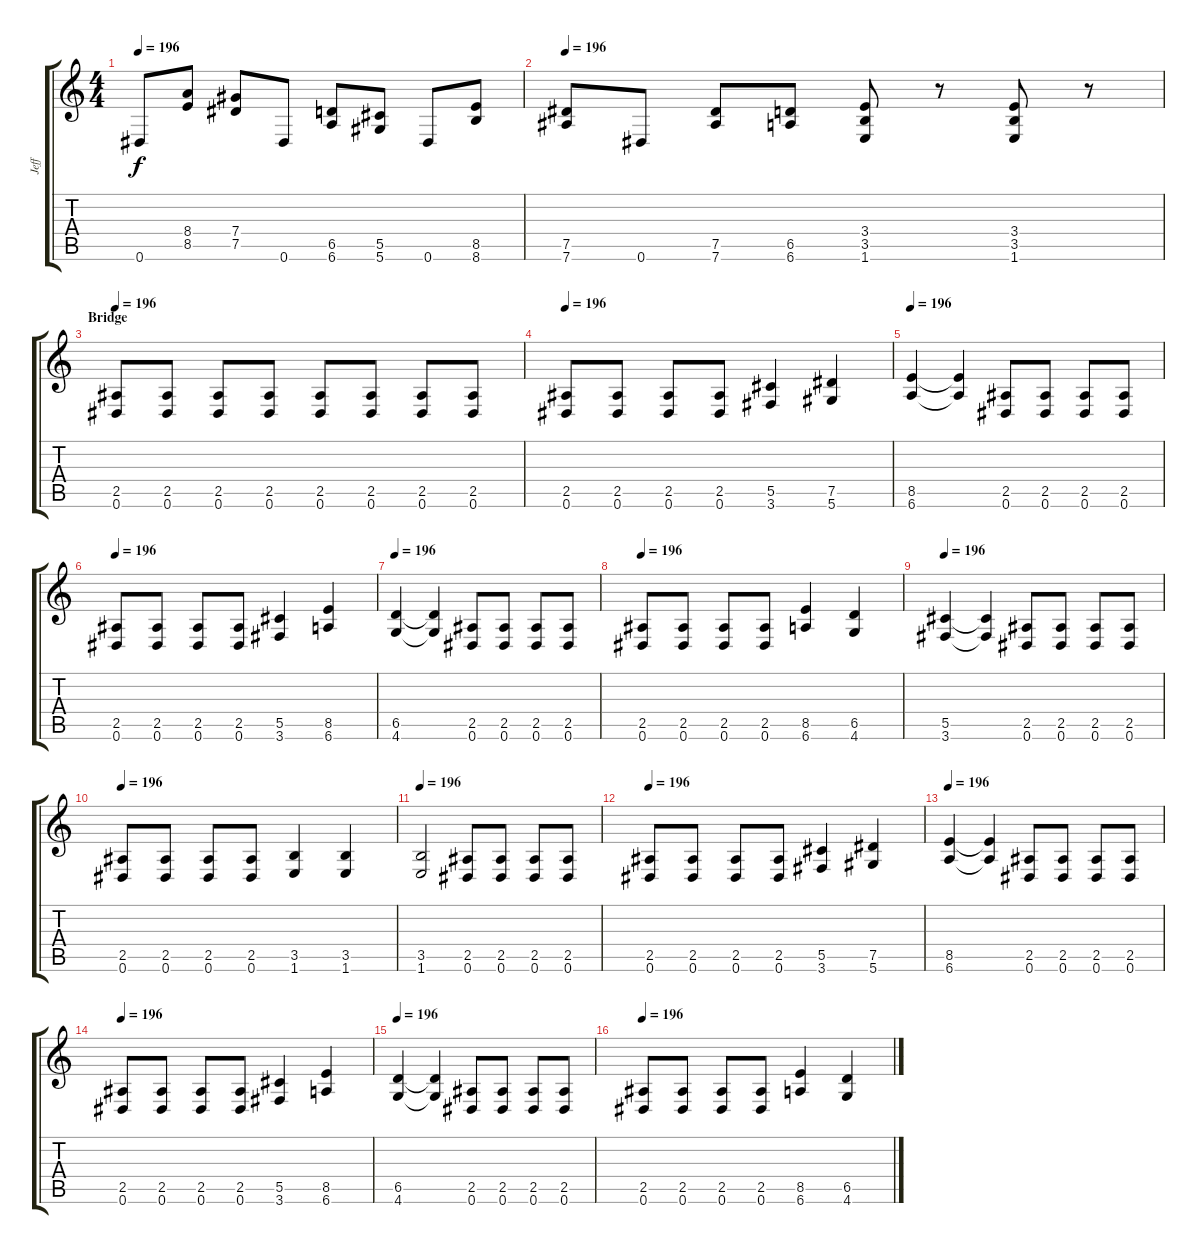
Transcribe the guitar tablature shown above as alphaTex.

\track ("Jeff" "Jeff") {instrument distortionguitar}
\staff {score tabs}
\tuning (Eb4 Bb3 Gb3 Db3 Ab2 Eb2) {hide}
\ts (4 4)
\tempo 196
\clef g2
\ks c
0.6.8{dy f} (8.4 8.5).8 (7.4 7.5).8 0.6.8 (6.5 6.6).8 (5.5 5.6).8 0.6.8 (8.5 8.6).8 |
\tempo 196
(7.5 7.6).8 0.6.8 (7.5 7.6).8 (6.5 6.6).8 (3.4 3.5 1.6).8 r.8 (3.4 3.5 1.6).8 r.8 |
\section ("" "Bridge")
\tempo 196
(2.5 0.6).8 (2.5 0.6).8 (2.5 0.6).8 (2.5 0.6).8 (2.5 0.6).8 (2.5 0.6).8 (2.5 0.6).8 (2.5 0.6).8 |
\tempo 196
(2.5 0.6).8 (2.5 0.6).8 (2.5 0.6).8 (2.5 0.6).8 (5.5 3.6).4 (7.5 5.6).4 |
\tempo 196
(8.5 6.6).4 (8.5{t} 6.6{t}).4 (2.5 0.6).8 (2.5 0.6).8 (2.5 0.6).8 (2.5 0.6).8 |
\tempo 196
(2.5 0.6).8 (2.5 0.6).8 (2.5 0.6).8 (2.5 0.6).8 (5.5 3.6).4 (8.5 6.6).4 |
\tempo 196
(6.5 4.6).4 (6.5{t} 4.6{t}).4 (2.5 0.6).8 (2.5 0.6).8 (2.5 0.6).8 (2.5 0.6).8 |
\tempo 196
(2.5 0.6).8 (2.5 0.6).8 (2.5 0.6).8 (2.5 0.6).8 (8.5 6.6).4 (6.5 4.6).4 |
\tempo 196
(5.5 3.6).4 (5.5{t} 3.6{t}).4 (2.5 0.6).8 (2.5 0.6).8 (2.5 0.6).8 (2.5 0.6).8 |
\tempo 196
(2.5 0.6).8 (2.5 0.6).8 (2.5 0.6).8 (2.5 0.6).8 (3.5 1.6).4 (3.5 1.6).4 |
\tempo 196
(3.5 1.6).2 (2.5 0.6).8 (2.5 0.6).8 (2.5 0.6).8 (2.5 0.6).8 |
\tempo 196
(2.5 0.6).8 (2.5 0.6).8 (2.5 0.6).8 (2.5 0.6).8 (5.5 3.6).4 (7.5 5.6).4 |
\tempo 196
(8.5 6.6).4 (8.5{t} 6.6{t}).4 (2.5 0.6).8 (2.5 0.6).8 (2.5 0.6).8 (2.5 0.6).8 |
\tempo 196
(2.5 0.6).8 (2.5 0.6).8 (2.5 0.6).8 (2.5 0.6).8 (5.5 3.6).4 (8.5 6.6).4 |
\tempo 196
(6.5 4.6).4 (6.5{t} 4.6{t}).4 (2.5 0.6).8 (2.5 0.6).8 (2.5 0.6).8 (2.5 0.6).8 |
\tempo 196
(2.5 0.6).8 (2.5 0.6).8 (2.5 0.6).8 (2.5 0.6).8 (8.5 6.6).4 (6.5 4.6).4
